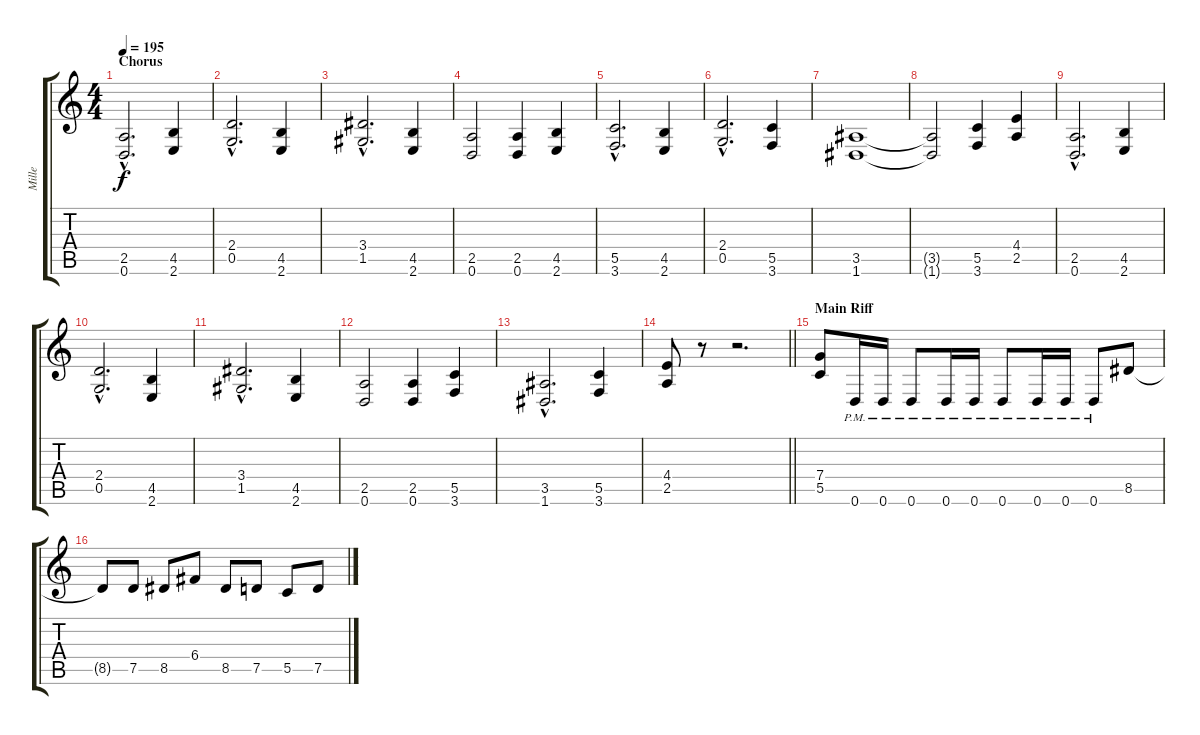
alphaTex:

\track ("Mille" "Mille") {instrument distortionguitar}
\staff {score tabs}
\tuning (D4 A3 F3 C3 G2 D2) {hide}
\ts (4 4)
\section ("" "Chorus")
\tempo 195
\clef g2
\ks c
(2.5{hac} 0.6{hac}).2{d dy f} (4.5 2.6).4 |
(2.4{hac} 0.5{hac}).2{d} (4.5 2.6).4 |
(3.4{hac} 1.5{hac}).2{d} (4.5 2.6).4 |
(2.5 0.6).2 (2.5 0.6).4 (4.5 2.6).4 |
(5.5{hac} 3.6{hac}).2{d} (4.5 2.6).4 |
(2.4{hac} 0.5{hac}).2{d} (5.5 3.6).4 |
(3.5 1.6).1 |
(3.5{t} 1.6{t}).2 (5.5 3.6).4 (4.4 2.5).4 |
(2.5{hac} 0.6{hac}).2{d} (4.5 2.6).4 |
(2.4{hac} 0.5{hac}).2{d} (4.5 2.6).4 |
(3.4{hac} 1.5{hac}).2{d} (4.5 2.6).4 |
(2.5 0.6).2 (2.5 0.6).4 (5.5 3.6).4 |
(3.5{hac} 1.6{hac}).2{d} (5.5 3.6).4 |
\barLineRight lightlight
(4.4 2.5).8 r.8 r.2{d} |
\section ("" "Main Riff")
(7.4 5.5).8 0.6{pm}.16 0.6{pm}.16 0.6{pm}.8 0.6{pm}.16 0.6{pm}.16 0.6{pm}.8 0.6{pm}.16 0.6{pm}.16 0.6{pm}.8 8.5.8 |
8.5{t}.8 7.5.8 8.5.8 6.4.8 8.5.8 7.5.8 5.5.8 7.5.8
